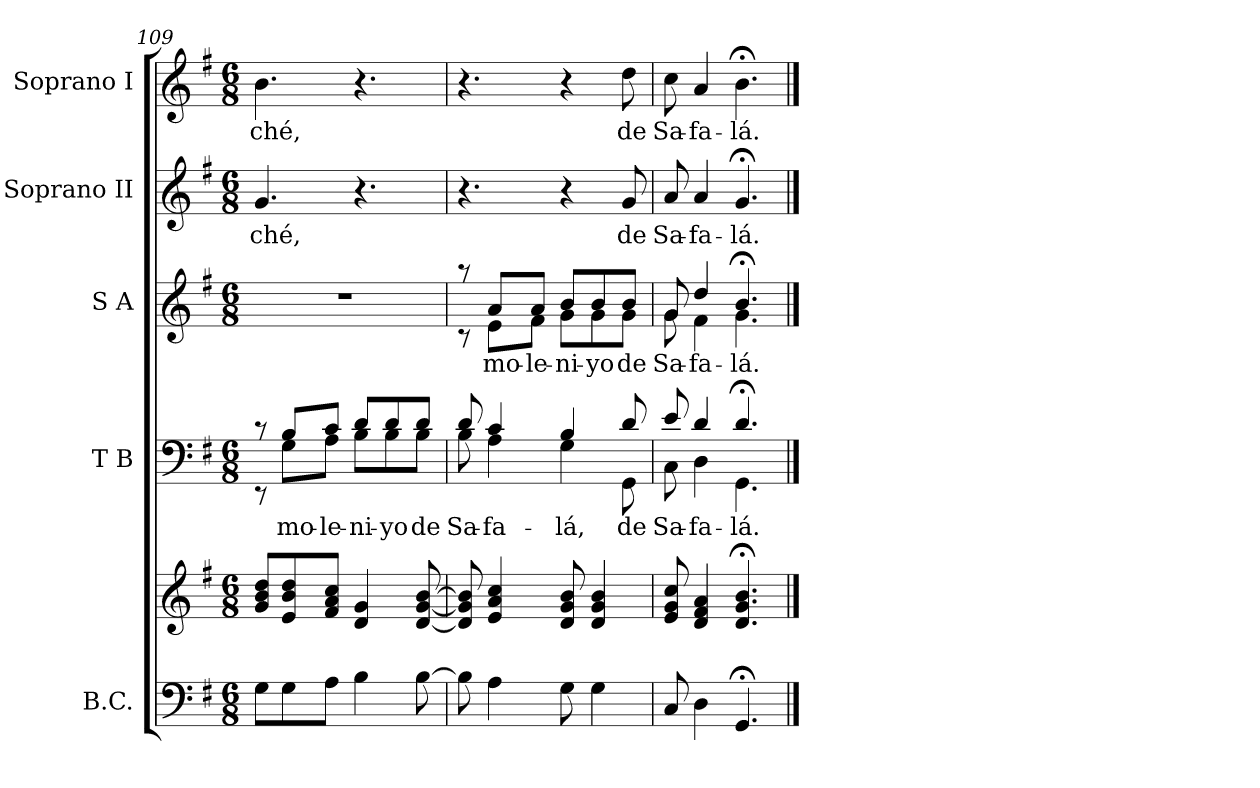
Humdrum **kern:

**kern	**kern	**kern	**text	**kern	**text	**kern	**text	**kern	**text
*part5	*part5	*part4	*part4	*part3	*part3	*part2	*part2	*part1	*part1
*staff6	*staff5	*staff4	*staff4	*staff3	*staff3	*staff2	*staff2	*staff1	*staff1
*I"B.C.	*	*I"T B	*	*I"S A	*	*I"Soprano II	*	*I"Soprano I	*
*I'B.C.	*	*I'T B	*	*I'S A	*	*I'S II	*	*I'S I	*
*clefF4	*clefG2	*clefF4	*	*clefG2	*	*clefG2	*	*clefG2	*
*k[f#]	*k[f#]	*k[f#]	*	*k[f#]	*	*k[f#]	*	*k[f#]	*
*G:	*G:	*G:	*	*G:	*	*G:	*	*G:	*
*M6/8	*M6/8	*M6/8	*	*M6/8	*	*M6/8	*	*M6/8	*
=109	=109	=109	=109	=109	=109	=109	=109	=109	=109
*	*	*^	*	*	*	*	*	*	*
!	!	!	!	!	!	!	!	!LO:LY:b	!	!LO:LY:b
8G\L	8g/ 8b/ 8dd/L	8rc	8rEE	.	2.r	.	4.g/	-ché,	4.b\	-ché,
!	!	!	!	!LO:LY:b	!	!	!	!	!	!
8G\	8e/ 8b/ 8dd/	8B/L	8G\L	mo-	.	.	.	.	.	.
!	!	!	!	!LO:LY:b	!	!	!	!	!	!
8A\J	8f#/ 8a/ 8cc/J	8c/J	8A\J	-le-	.	.	.	.	.	.
!	!	!	!	!LO:LY:b	!	!	!	!	!	!
4B\	4d/ 4g/	8d/L	8B\L	-ni-	.	.	4.r	.	4.r	.
!	!	!	!	!LO:LY:b	!	!	!	!	!	!
.	.	8d/	8B\	-yo	.	.	.	.	.	.
!	!	!	!	!LO:LY:b	!	!	!	!	!	!
[8B\	[8d/ [8g/ [8b/	8d/J	8B\J	de	.	.	.	.	.	.
=110	=110	=110	=110	=110	=110	=110	=110	=110	=110	=110
!	!	!	!	!LO:LY:b	!	!	!	!	!	!
*	*	*	*	*	*^	*	*	*	*	*
8B\]	8d/] 8g/] 8b/]	8d/	8B\	Sa-	8raa	8rc	.	4.r	.	4.r	.
!	!	!	!	!LO:LY:b	!	!	!LO:LY:b	!	!	!	!
4A\	4e/ 4a/ 4cc/	4c/	4A\	-fa-	8a/L	8e\L	mo-	.	.	.	.
!	!	!	!	!	!	!	!LO:LY:b	!	!	!	!
.	.	.	.	.	8a/J	8f#\J	-le-	.	.	.	.
!	!	!	!	!LO:LY:b	!	!	!LO:LY:b	!	!	!	!
8G\	8d/ 8g/ 8b/	4B/	4G\	-lá,	8b/L	8g\L	-ni-	4r	.	4r	.
!	!	!	!	!	!	!	!LO:LY:b	!	!	!	!
4G\	4d/ 4g/ 4b/	.	.	.	8b/	8g\	-yo	.	.	.	.
!	!	!	!	!LO:LY:b	!	!	!LO:LY:b	!	!LO:LY:b	!	!LO:LY:b
.	.	8d/	8GG\	de	8b/J	8g\J	de	8g/	de	8dd\	de
=111	=111	=111	=111	=111	=111	=111	=111	=111	=111	=111	=111
!	!	!	!	!LO:LY:b	!	!	!LO:LY:b	!	!LO:LY:b	!	!LO:LY:b
8C/	8e/ 8g/ 8cc/	8e/	8C\	Sa-	8g/	8g\	Sa-	8a/	Sa-	8cc\	Sa-
!	!	!	!	!LO:LY:b	!	!	!LO:LY:b	!	!LO:LY:b	!	!LO:LY:b
4D\	4d/ 4f#/ 4a/	4d/	4D\	-fa-	4dd/	4f#\	-fa-	4a/	-fa-	4a/	-fa-
!	!	!	!	!LO:LY:b	!	!	!LO:LY:b	!	!LO:LY:b	!	!LO:LY:b
4.GG;</	4.d/;< 4.g/;< 4.b/;<	4.d;</	4.GG\	-lá.	4.b;</	4.g\	-lá.	4.g;</	-lá.	4.b;<\	-lá.
*	*	*v	*v	*	*	*	*	*	*	*	*
*	*	*	*	*v	*v	*	*	*	*	*
==	==	==	==	==	==	==	==	==	==
*-	*-	*-	*-	*-	*-	*-	*-	*-	*-
